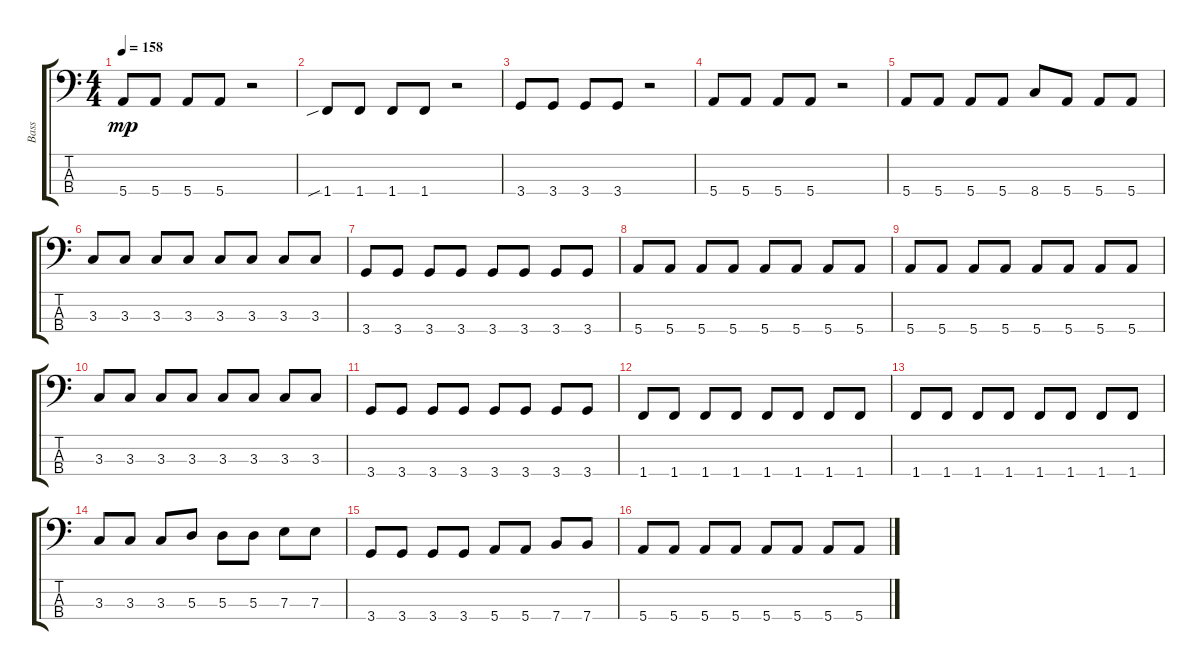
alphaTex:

\track ("Bass" "Bass") {instrument electricbasspick}
\staff {score tabs}
\tuning (G2 D2 A1 E1) {hide}
\ts (4 4)
\tempo 158
\clef f4
\ks c
5.4.8{dy mp} 5.4.8 5.4.8 5.4.8 r.2 |
1.4{sib}.8 1.4.8 1.4.8 1.4.8 r.2 |
3.4.8 3.4.8 3.4.8 3.4.8 r.2 |
5.4.8 5.4.8 5.4.8 5.4.8 r.2 |
5.4.8 5.4.8 5.4.8 5.4.8 8.4.8 5.4.8 5.4.8 5.4.8 |
3.3.8 3.3.8 3.3.8 3.3.8 3.3.8 3.3.8 3.3.8 3.3.8 |
3.4.8 3.4.8 3.4.8 3.4.8 3.4.8 3.4.8 3.4.8 3.4.8 |
5.4.8 5.4.8 5.4.8 5.4.8 5.4.8 5.4.8 5.4.8 5.4.8 |
5.4.8 5.4.8 5.4.8 5.4.8 5.4.8 5.4.8 5.4.8 5.4.8 |
3.3.8 3.3.8 3.3.8 3.3.8 3.3.8 3.3.8 3.3.8 3.3.8 |
3.4.8 3.4.8 3.4.8 3.4.8 3.4.8 3.4.8 3.4.8 3.4.8 |
1.4.8 1.4.8 1.4.8 1.4.8 1.4.8 1.4.8 1.4.8 1.4.8 |
1.4.8 1.4.8 1.4.8 1.4.8 1.4.8 1.4.8 1.4.8 1.4.8 |
3.3.8 3.3.8 3.3.8 5.3.8 5.3.8 5.3.8 7.3.8 7.3.8 |
3.4.8 3.4.8 3.4.8 3.4.8 5.4.8 5.4.8 7.4.8 7.4.8 |
5.4.8 5.4.8 5.4.8 5.4.8 5.4.8 5.4.8 5.4.8 5.4.8
